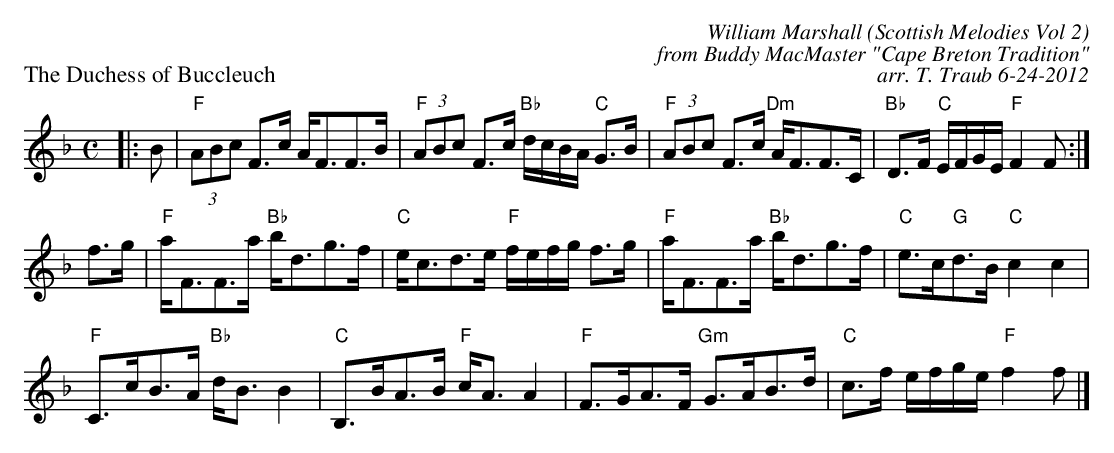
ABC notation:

X:1
P: The Duchess of Buccleuch
C: William Marshall (Scottish Melodies Vol 2)
C: from Buddy MacMaster "Cape Breton Tradition"
C: arr. T. Traub 6-24-2012
M: C
L: 1/8
K: F
|: B|"F"(3ABc F>c A<FF>B|"F"(3ABc F>c "Bb"d/c/B/A/ "C"G>B|"F"(3ABc F>c "Dm"A<FF>C|"Bb"D>F "C"E/F/G/E/ "F"F2 F :|
f>g|"F"a<FF>a "Bb"b<dg>f|"C"e<cd>e "F"f/e/f/g/ f>g |"F"a<FF>a "Bb"b<dg>f|"C"e>c"G"d>B "C"c2 c2|
"F"C>cB>A "Bb"d<B B2|"C"B,>BA>B "F"c<A A2|"F"F>GA>F "Gm"G>AB>d|"C"c>f e/f/g/e/ "F"f2 f |]
